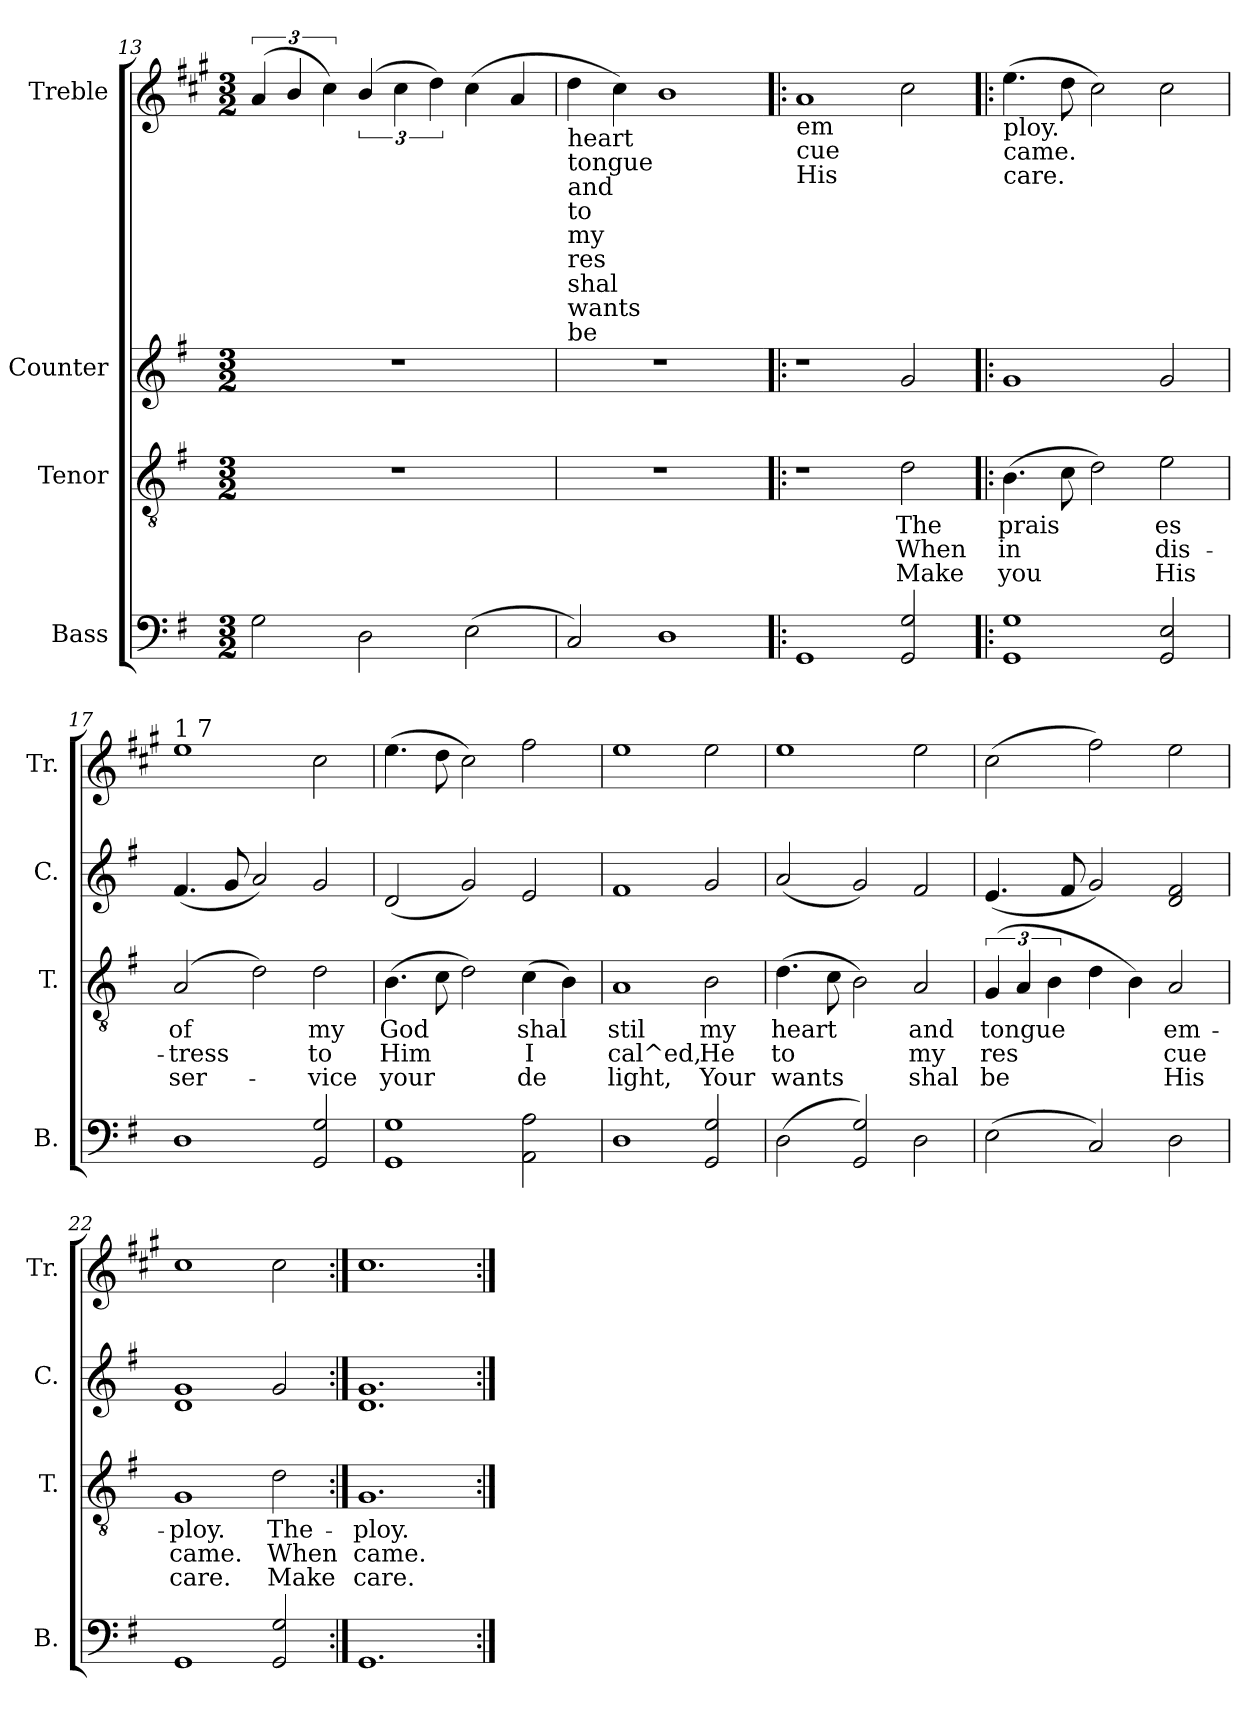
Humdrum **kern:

**kern	**text	**kern	**text	**text	**text	**kern	**kern
*part4	*part4	*part3	*part3	*part3	*part3	*part2	*part1
*staff4	*staff4	*staff3	*staff3	*staff3	*staff3	*staff2	*staff1
*I"Bass	*	*I"Tenor	*	*	*	*I"Counter	*I"Treble
*I'B.	*	*I'T.	*	*	*	*I'C.	*I'Tr.
*clefF4	*	*clefGv2	*	*	*	*clefG2	*clefG2
*	*	*	*	*	*	*	*ITrd1c2
*k[f#]	*	*k[f#]	*	*	*	*k[f#]	*k[f#]
*G:	*	*G:	*	*	*	*G:	*G:
*M3/2	*	*M3/2	*	*	*	*M3/2	*M3/2
=13	=13	=13	=13	=13	=13	=13	=13
!	!LO:LY:b:rj	!	!	!	!	!	!
2G\	.	1.r	.	.	.	1.r	(<6g/
.	.	.	.	.	.	.	6a/
.	.	.	.	.	.	.	6b\)
!	!LO:LY:b:rj	!	!	!	!	!	!
2D\	.	.	.	.	.	.	(>6a/
*	*	*	*	*	*	*	*Xbrackettup
.	.	.	.	.	.	.	6b\
.	.	.	.	.	.	.	6cc\)
!	!LO:LY:b:rj	!	!	!	!	!	!
(>2E\	.	.	.	.	.	.	(>4b\
.	.	.	.	.	.	.	4g/
=14	=14	=14	=14	=14	=14	=14	=14
!	!	!	!	!	!	!	!LO:TX:b:t=heart
!	!	!	!	!	!	!	!LO:TX:b:t=tongue
!	!	!	!	!	!	!	!LO:TX:b:t=and
!	!	!	!	!	!	!	!LO:TX:b:t=to
!	!	!	!	!	!	!	!LO:TX:b:t=my
!	!	!	!	!	!	!	!LO:TX:b:t=res
!	!	!	!	!	!	!	!LO:TX:b:t=shal
!	!	!	!	!	!	!	!LO:TX:b:t=wants
!	!	!	!	!	!	!	!LO:TX:b:t=be
!	!LO:LY:b:rj	!	!	!	!	!	!
2C/)	.	1.r	.	.	.	1.r	4cc\
.	.	.	.	.	.	.	4b\)
!	!LO:LY:b:rj	!	!	!	!	!	!
1D	.	.	.	.	.	.	1a
=15!|:	=15!|:	=15!|:	=15!|:	=15!|:	=15!|:	=15!|:	=15!|:
!	!	!	!	!	!	!	!LO:TX:b:t=em
!	!	!	!	!	!	!	!LO:TX:b:t=cue
!	!	!	!	!	!	!	!LO:TX:b:t=His
!	!LO:LY:b:rj	!	!	!	!	!	!
1GG	.	1r	.	.	.	1r	1g
!	!LO:LY:b:rj	!	!LO:LY:b:cj	!LO:LY:b:cj	!LO:LY:b:cj	!	!
2G/ 2GG/	.	2d\	The	When	Make	2g/	2b\
=16!|:	=16!|:	=16!|:	=16!|:	=16!|:	=16!|:	=16!|:	=16!|:
!	!	!	!	!	!	!	!LO:TX:b:t=ploy.
!	!	!	!	!	!	!	!LO:TX:b:t=came.
!	!	!	!	!	!	!	!LO:TX:b:t=care.
!	!LO:LY:b:rj	!	!LO:LY:b:cj	!LO:LY:b:cj	!LO:LY:b:cj	!	!
1G 1GG	.	(>4.B\	prais-	-in	you	1g	(>4.dd\
!	!	!	!LO:LY:b:cj	!LO:LY:b:cj	!LO:LY:b:cj	!	!
.	.	8c\	.	.	-	.	8cc\
!	!	!	!LO:LY:b:cj	!LO:LY:b:cj	!LO:LY:b:cj	!	!
.	.	2d\)	-	.	-	.	2b\)
!	!LO:LY:b:rj	!	!LO:LY:b:cj	!LO:LY:b:cj	!LO:LY:b:cj	!	!
2E/ 2GG/	.	2e\	-es	dis-	-His	2g/	2b\
!!LO:PB:g=z
=17	=17	=17	=17	=17	=17	=17	=17
!	!	!	!	!	!	!	!LO:TX:a:t=1 7
!	!LO:LY:b:rj	!	!LO:LY:b:cj	!LO:LY:b:cj	!LO:LY:b:cj	!	!
1D	.	(>2A/	of	tress	ser-	(<4.f#/	1dd
.	.	.	.	.	.	8g/	.
!	!	!	!LO:LY:b:cj	!LO:LY:b:cj	!LO:LY:b:cj	!	!
.	.	2d\)	--	-	.	2a/)	.
!	!LO:LY:b:rj	!	!LO:LY:b:cj	!LO:LY:b:cj	!LO:LY:b:cj	!	!
2G/ 2GG/	.	2d\	my	to	vice	2g/	2b\
=18	=18	=18	=18	=18	=18	=18	=18
!	!LO:LY:b:rj	!	!LO:LY:b:cj	!LO:LY:b:cj	!LO:LY:b:cj	!	!
1G 1GG	.	(>4.B\	God	Him	your	(<2d/	(>4.dd\
!	!	!	!LO:LY:b:cj	!LO:LY:b:cj	!LO:LY:b:cj	!	!
.	.	8c\	.	.	.	.	8cc\
!	!	!	!LO:LY:b:cj	!LO:LY:b:cj	!LO:LY:b:cj	!	!
.	.	2d\)	.	.	.	2g/)	2b\)
!	!LO:LY:b:rj	!	!LO:LY:b:cj	!LO:LY:b:cj	!LO:LY:b:cj	!	!
2A\ 2AA\	.	(>4c\	shal	I	de-	2e/	2ee\
!	!	!	!LO:LY:b:cj	!LO:LY:b:cj	!LO:LY:b:cj	!	!
.	.	4B\)	-	.	-	.	.
=19	=19	=19	=19	=19	=19	=19	=19
!	!LO:LY:b:rj	!	!LO:LY:b:cj	!LO:LY:b:cj	!LO:LY:b:cj	!	!
1D	.	1A	-stil	cal^ed,	light,	1f#	1dd
!	!LO:LY:b:rj	!	!LO:LY:b:cj	!LO:LY:b:cj	!LO:LY:b:cj	!	!
2G/ 2GG/	.	2B\	my	He	Your	2g/	2dd\
=20	=20	=20	=20	=20	=20	=20	=20
!	!LO:LY:b:rj	!	!LO:LY:b:cj	!LO:LY:b:cj	!LO:LY:b:cj	!	!
(>2D\	.	(>4.d\	heart	to	wants	(<2a/	1dd
!	!	!	!LO:LY:b:cj	!LO:LY:b:cj	!LO:LY:b:cj	!	!
.	.	8c\	.	.	.	.	.
!	!LO:LY:b:rj	!	!LO:LY:b:cj	!LO:LY:b:cj	!LO:LY:b:cj	!	!
2G/ 2GG/)	.	2B\)	.	.	.	2g/)	.
!	!LO:LY:b:rj	!	!LO:LY:b:cj	!LO:LY:b:cj	!LO:LY:b:cj	!	!
2D\	.	2A/	and	my	shal	2f#/	2dd\
=21	=21	=21	=21	=21	=21	=21	=21
!	!LO:LY:b:rj	!	!LO:LY:b:cj	!LO:LY:b:cj	!LO:LY:b:cj	!	!
(>2E\	.	(<6G/	tongue	res-	-be	(<4.e/	(>2b\
!	!	!	!LO:LY:b:cj	!LO:LY:b:cj	!LO:LY:b:cj	!	!
.	.	6A/	.	-	-	.	.
!	!	!	!LO:LY:b:cj	!LO:LY:b:cj	!LO:LY:b:cj	!	!
.	.	6B\	.	-	-	.	.
.	.	.	.	.	.	8f#/	.
!	!LO:LY:b:rj	!	!LO:LY:b:cj	!LO:LY:b:cj	!LO:LY:b:cj	!	!
2C/)	.	4d\	.	-	-	2g/)	2ee\)
!	!	!	!LO:LY:b:cj	!LO:LY:b:cj	!LO:LY:b:cj	!	!
.	.	4B\)	.	-	-	.	.
!	!LO:LY:b:rj	!	!LO:LY:b:cj	!LO:LY:b:cj	!LO:LY:b:cj	!	!
2D\	.	2A/	em-	-cue	His	2f#/ 2d/	2dd\
=22	=22	=22	=22	=22	=22	=22	=22
!	!LO:LY:b:rj	!	!LO:LY:b:cj	!LO:LY:b:cj	!LO:LY:b:cj	!	!
1GG	.	1G	ploy.	came.	care.	1g 1d	1b
!	!LO:LY:b:rj	!	!LO:LY:b:cj	!LO:LY:b:cj	!LO:LY:b:cj	!	!
2G/ 2GG/	.	2d\	The-	-When	Make	2g/	2b\
=23:|!	=23:|!	=23:|!	=23:|!	=23:|!	=23:|!	=23:|!	=23:|!
!	!LO:LY:b:rj	!	!LO:LY:b:cj	!LO:LY:b:cj	!LO:LY:b:cj	!	!
1.GG	.	1.G	ploy.	came.	care.	1.g 1.d	1.b
=:|!	=:|!	=:|!	=:|!	=:|!	=:|!	=:|!	=:|!
*-	*-	*-	*-	*-	*-	*-	*-
